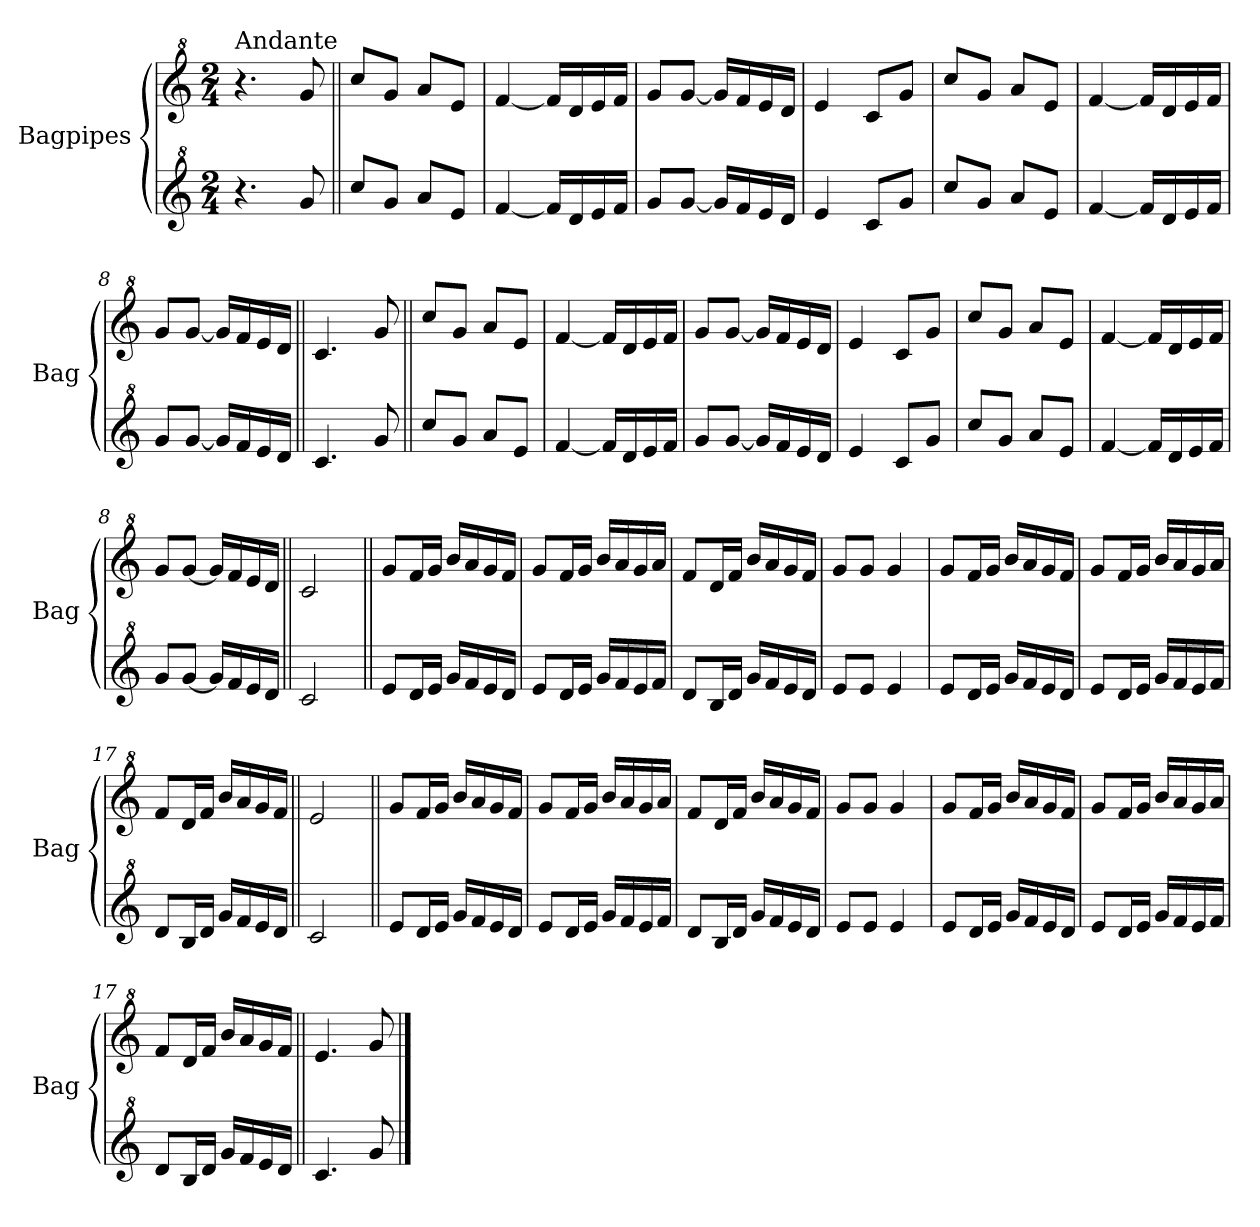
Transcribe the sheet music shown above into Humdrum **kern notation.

**kern	**kern
*part2	*part1
*staff2	*staff1
*I"Bagpipes	*I"Bagpipes
*I'Bag	*I'Bag
*clefG^2	*clefG^2
*k[]	*k[]
*C:	*C:
*M2/4	*M2/4
=1	=1
!	!LO:TX:a:t=Andante
4.r	4.r
8gg/	8gg/
=2||	=2||
8ccc/L	8ccc/L
8gg/J	8gg/J
8aa/L	8aa/L
8ee/J	8ee/J
=3	=3
[4ff/	[4ff/
16ff/LL]	16ff/LL]
16dd/	16dd/
16ee/	16ee/
16ff/JJ	16ff/JJ
=4	=4
8gg/L	8gg/L
[8gg/J	[8gg/J
16gg/LL]	16gg/LL]
16ff/	16ff/
16ee/	16ee/
16dd/JJ	16dd/JJ
=5	=5
4ee/	4ee/
8cc/L	8cc/L
8gg/J	8gg/J
=6	=6
8ccc/L	8ccc/L
8gg/J	8gg/J
8aa/L	8aa/L
8ee/J	8ee/J
=7	=7
[4ff/	[4ff/
16ff/LL]	16ff/LL]
16dd/	16dd/
16ee/	16ee/
16ff/JJ	16ff/JJ
=8	=8
8gg/L	8gg/L
[8gg/J	[8gg/J
16gg/LL]	16gg/LL]
16ff/	16ff/
16ee/	16ee/
16dd/JJ	16dd/JJ
!!LO:LB:g=z
=9||	=9||
4.cc/	4.cc/
8gg/	8gg/
=2||	=2||
8ccc/L	8ccc/L
8gg/J	8gg/J
8aa/L	8aa/L
8ee/J	8ee/J
=3	=3
[4ff/	[4ff/
16ff/LL]	16ff/LL]
16dd/	16dd/
16ee/	16ee/
16ff/JJ	16ff/JJ
=4	=4
8gg/L	8gg/L
[8gg/J	[8gg/J
16gg/LL]	16gg/LL]
16ff/	16ff/
16ee/	16ee/
16dd/JJ	16dd/JJ
=5	=5
4ee/	4ee/
8cc/L	8cc/L
8gg/J	8gg/J
=6	=6
8ccc/L	8ccc/L
8gg/J	8gg/J
8aa/L	8aa/L
8ee/J	8ee/J
=7	=7
[4ff/	[4ff/
16ff/LL]	16ff/LL]
16dd/	16dd/
16ee/	16ee/
16ff/JJ	16ff/JJ
=8	=8
8gg/L	8gg/L
[8gg/J	[8gg/J
16gg/LL]	16gg/LL]
16ff/	16ff/
16ee/	16ee/
16dd/JJ	16dd/JJ
=10||	=10||
2cc/	2cc/
=11||	=11||
8ee/L	8gg/L
16dd/L	16ff/L
16ee/JJ	16gg/JJ
16gg/LL	16bb/LL
16ff/	16aa/
16ee/	16gg/
16dd/JJ	16ff/JJ
=12	=12
8ee/L	8gg/L
16dd/L	16ff/L
16ee/JJ	16gg/JJ
16gg/LL	16bb/LL
16ff/	16aa/
16ee/	16gg/
16ff/JJ	16aa/JJ
=13	=13
8dd/L	8ff/L
16b/L	16dd/L
16dd/JJ	16ff/JJ
16gg/LL	16bb/LL
16ff/	16aa/
16ee/	16gg/
16dd/JJ	16ff/JJ
=14	=14
8ee/L	8gg/L
8ee/J	8gg/J
4ee/	4gg/
=15	=15
8ee/L	8gg/L
16dd/L	16ff/L
16ee/JJ	16gg/JJ
16gg/LL	16bb/LL
16ff/	16aa/
16ee/	16gg/
16dd/JJ	16ff/JJ
!!LO:LB:g=z
=16	=16
8ee/L	8gg/L
16dd/L	16ff/L
16ee/JJ	16gg/JJ
16gg/LL	16bb/LL
16ff/	16aa/
16ee/	16gg/
16ff/JJ	16aa/JJ
=17	=17
8dd/L	8ff/L
16b/L	16dd/L
16dd/JJ	16ff/JJ
16gg/LL	16bb/LL
16ff/	16aa/
16ee/	16gg/
16dd/JJ	16ff/JJ
=18||	=18||
2cc/	2ee/
=11||	=11||
8ee/L	8gg/L
16dd/L	16ff/L
16ee/JJ	16gg/JJ
16gg/LL	16bb/LL
16ff/	16aa/
16ee/	16gg/
16dd/JJ	16ff/JJ
=12	=12
8ee/L	8gg/L
16dd/L	16ff/L
16ee/JJ	16gg/JJ
16gg/LL	16bb/LL
16ff/	16aa/
16ee/	16gg/
16ff/JJ	16aa/JJ
=13	=13
8dd/L	8ff/L
16b/L	16dd/L
16dd/JJ	16ff/JJ
16gg/LL	16bb/LL
16ff/	16aa/
16ee/	16gg/
16dd/JJ	16ff/JJ
=14	=14
8ee/L	8gg/L
8ee/J	8gg/J
4ee/	4gg/
=15	=15
8ee/L	8gg/L
16dd/L	16ff/L
16ee/JJ	16gg/JJ
16gg/LL	16bb/LL
16ff/	16aa/
16ee/	16gg/
16dd/JJ	16ff/JJ
!!LO:LB:g=z
=16	=16
8ee/L	8gg/L
16dd/L	16ff/L
16ee/JJ	16gg/JJ
16gg/LL	16bb/LL
16ff/	16aa/
16ee/	16gg/
16ff/JJ	16aa/JJ
=17	=17
8dd/L	8ff/L
16b/L	16dd/L
16dd/JJ	16ff/JJ
16gg/LL	16bb/LL
16ff/	16aa/
16ee/	16gg/
16dd/JJ	16ff/JJ
=19||	=19||
4.cc/	4.ee/
8gg/	8gg/
==	==
*-	*-
